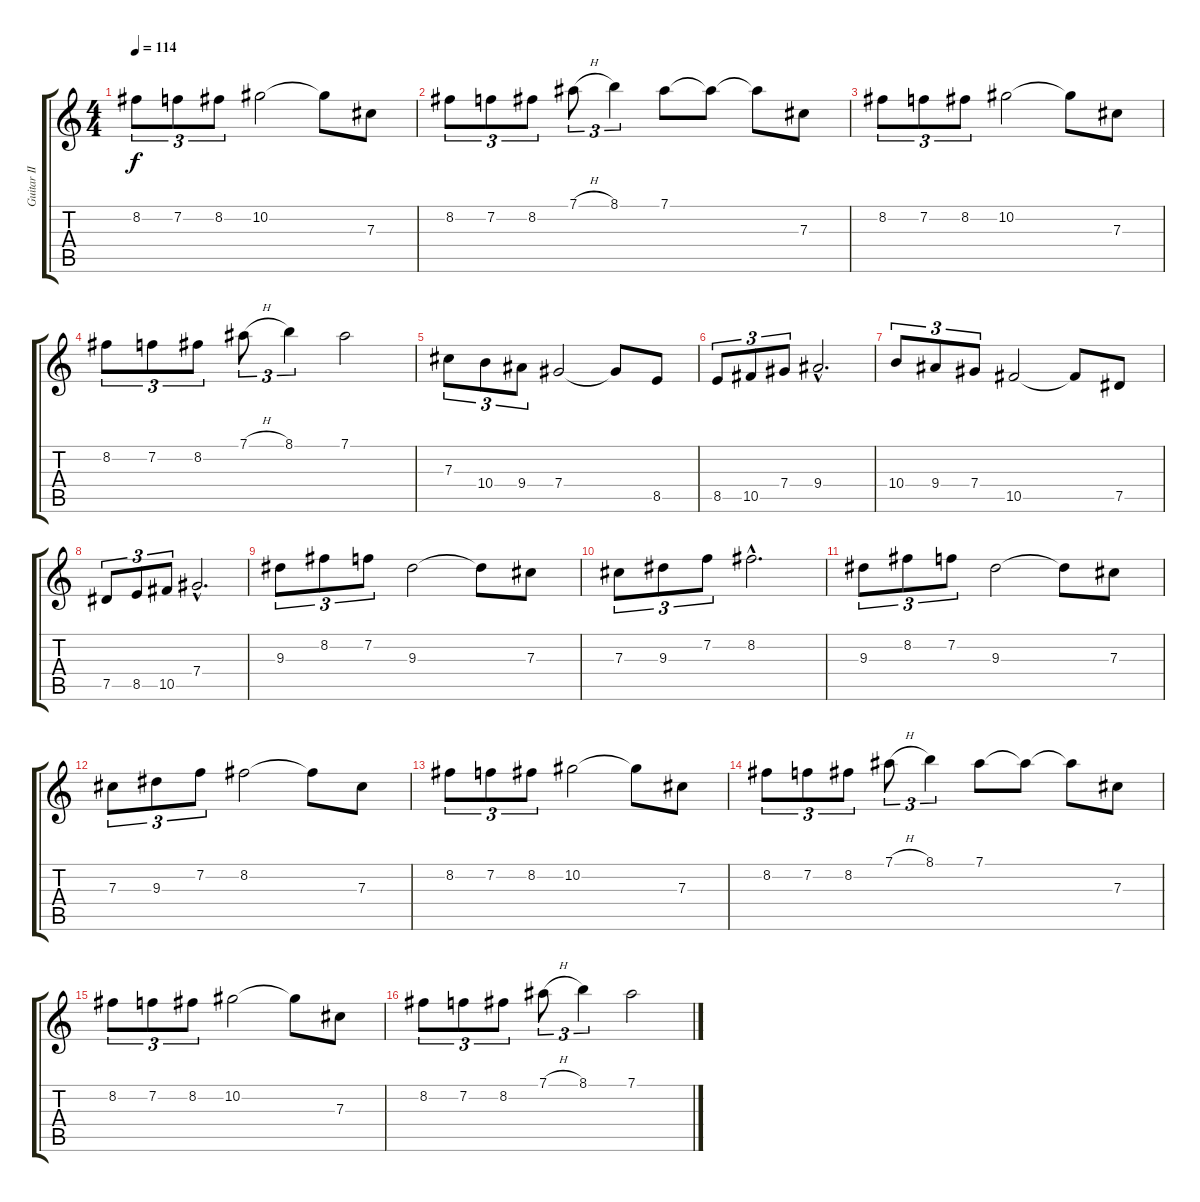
\track ("Guitar II" "Guitar II") {instrument acousticguitarnylon}
\staff {score tabs}
\tuning (Eb4 Bb3 Gb3 Db3 Ab2 Eb2) {hide}
\ts (4 4)
\tempo 114
\clef g2
\ks c
8.2.8{tu (3 2) dy f} 7.2.8{tu (3 2)} 8.2.8{tu (3 2)} 10.2.2 10.2{t}.8 7.3.8 |
8.2.8{tu (3 2)} 7.2.8{tu (3 2)} 8.2.8{tu (3 2)} 7.1{h}.8{tu (3 2)} 8.1.4{tu (3 2)} 7.1.8 7.1{t}.8 7.1{t}.8 7.3.8 |
8.2.8{tu (3 2)} 7.2.8{tu (3 2)} 8.2.8{tu (3 2)} 10.2.2 10.2{t}.8 7.3.8 |
8.2.8{tu (3 2)} 7.2.8{tu (3 2)} 8.2.8{tu (3 2)} 7.1{h}.8{tu (3 2)} 8.1.4{tu (3 2)} 7.1.2 |
7.3.8{tu (3 2)} 10.4.8{tu (3 2)} 9.4.8{tu (3 2)} 7.4.2 7.4{t}.8 8.5.8 |
8.5.8{tu (3 2)} 10.5.8{tu (3 2)} 7.4.8{tu (3 2)} 9.4{hac}.2{d} |
10.4.8{tu (3 2)} 9.4.8{tu (3 2)} 7.4.8{tu (3 2)} 10.5.2 10.5{t}.8 7.5.8 |
7.5.8{tu (3 2)} 8.5.8{tu (3 2)} 10.5.8{tu (3 2)} 7.4{hac}.2{d} |
9.3.8{tu (3 2)} 8.2.8{tu (3 2)} 7.2.8{tu (3 2)} 9.3.2 9.3{t}.8 7.3.8 |
7.3.8{tu (3 2)} 9.3.8{tu (3 2)} 7.2.8{tu (3 2)} 8.2{hac}.2{d} |
9.3.8{tu (3 2)} 8.2.8{tu (3 2)} 7.2.8{tu (3 2)} 9.3.2 9.3{t}.8 7.3.8 |
7.3.8{tu (3 2)} 9.3.8{tu (3 2)} 7.2.8{tu (3 2)} 8.2.2 8.2{t}.8 7.3.8 |
8.2.8{tu (3 2)} 7.2.8{tu (3 2)} 8.2.8{tu (3 2)} 10.2.2 10.2{t}.8 7.3.8 |
8.2.8{tu (3 2)} 7.2.8{tu (3 2)} 8.2.8{tu (3 2)} 7.1{h}.8{tu (3 2)} 8.1.4{tu (3 2)} 7.1.8 7.1{t}.8 7.1{t}.8 7.3.8 |
8.2.8{tu (3 2)} 7.2.8{tu (3 2)} 8.2.8{tu (3 2)} 10.2.2 10.2{t}.8 7.3.8 |
8.2.8{tu (3 2)} 7.2.8{tu (3 2)} 8.2.8{tu (3 2)} 7.1{h}.8{tu (3 2)} 8.1.4{tu (3 2)} 7.1.2
